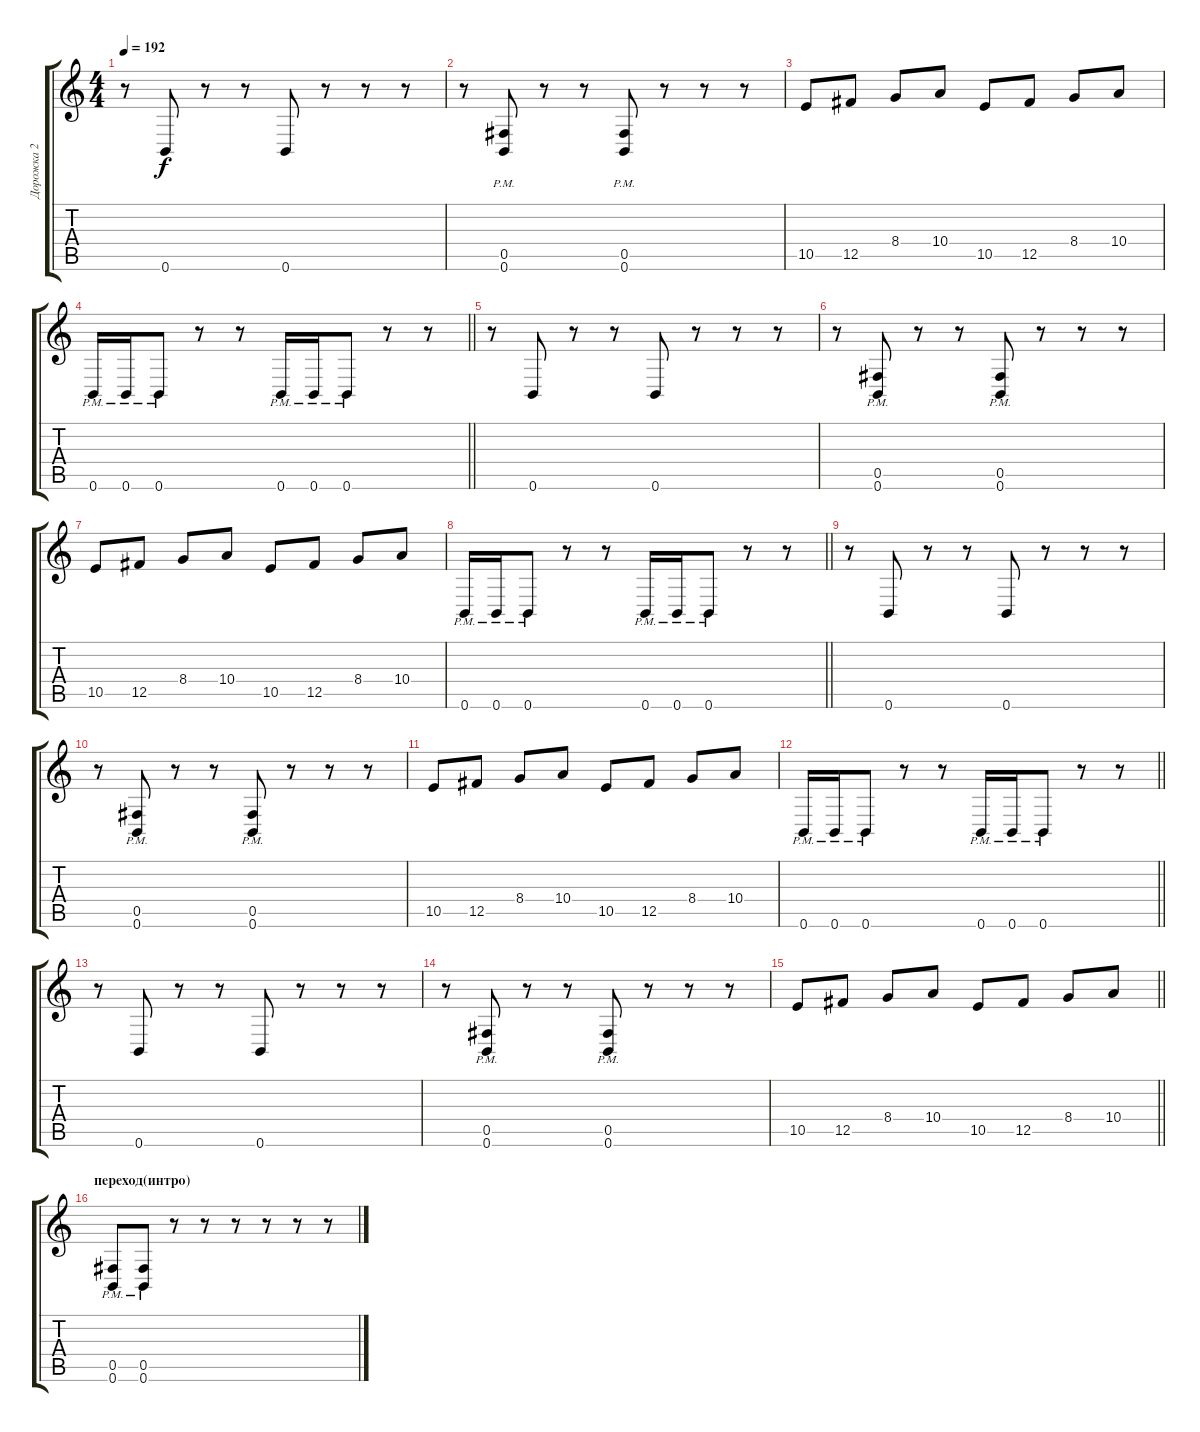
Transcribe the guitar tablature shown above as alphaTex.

\track ("Дорожка 2" "Дорожка 2") {instrument overdrivenguitar}
\staff {score tabs}
\tuning (Db4 Ab3 E3 B2 Gb2 B1) {hide}
\ts (4 4)
\tempo 192
\clef g2
\ks c
r.8{dy f} 0.6.8 r.8 r.8 0.6.8 r.8 r.8 r.8 |
r.8 (0.5{pm} 0.6{pm}).8 r.8 r.8 (0.5{pm} 0.6{pm}).8 r.8 r.8 r.8 |
10.5.8 12.5.8 8.4.8 10.4.8 10.5.8 12.5.8 8.4.8 10.4.8 |
\barLineRight lightlight
0.6{pm}.16 0.6{pm}.16 0.6{pm}.8 r.8 r.8 0.6{pm}.16 0.6{pm}.16 0.6{pm}.8 r.8 r.8 |
r.8 0.6.8 r.8 r.8 0.6.8 r.8 r.8 r.8 |
r.8 (0.5{pm} 0.6{pm}).8 r.8 r.8 (0.5{pm} 0.6{pm}).8 r.8 r.8 r.8 |
10.5.8 12.5.8 8.4.8 10.4.8 10.5.8 12.5.8 8.4.8 10.4.8 |
\barLineRight lightlight
0.6{pm}.16 0.6{pm}.16 0.6{pm}.8 r.8 r.8 0.6{pm}.16 0.6{pm}.16 0.6{pm}.8 r.8 r.8 |
r.8 0.6.8 r.8 r.8 0.6.8 r.8 r.8 r.8 |
r.8 (0.5{pm} 0.6{pm}).8 r.8 r.8 (0.5{pm} 0.6{pm}).8 r.8 r.8 r.8 |
10.5.8 12.5.8 8.4.8 10.4.8 10.5.8 12.5.8 8.4.8 10.4.8 |
\barLineRight lightlight
0.6{pm}.16 0.6{pm}.16 0.6{pm}.8 r.8 r.8 0.6{pm}.16 0.6{pm}.16 0.6{pm}.8 r.8 r.8 |
r.8 0.6.8 r.8 r.8 0.6.8 r.8 r.8 r.8 |
r.8 (0.5{pm} 0.6{pm}).8 r.8 r.8 (0.5{pm} 0.6{pm}).8 r.8 r.8 r.8 |
\barLineRight lightlight
10.5.8 12.5.8 8.4.8 10.4.8 10.5.8 12.5.8 8.4.8 10.4.8 |
\section ("" "переход(интро)")
(0.5{pm} 0.6{pm}).8 (0.5{pm} 0.6{pm}).8 r.8 r.8 r.8 r.8 r.8 r.8
